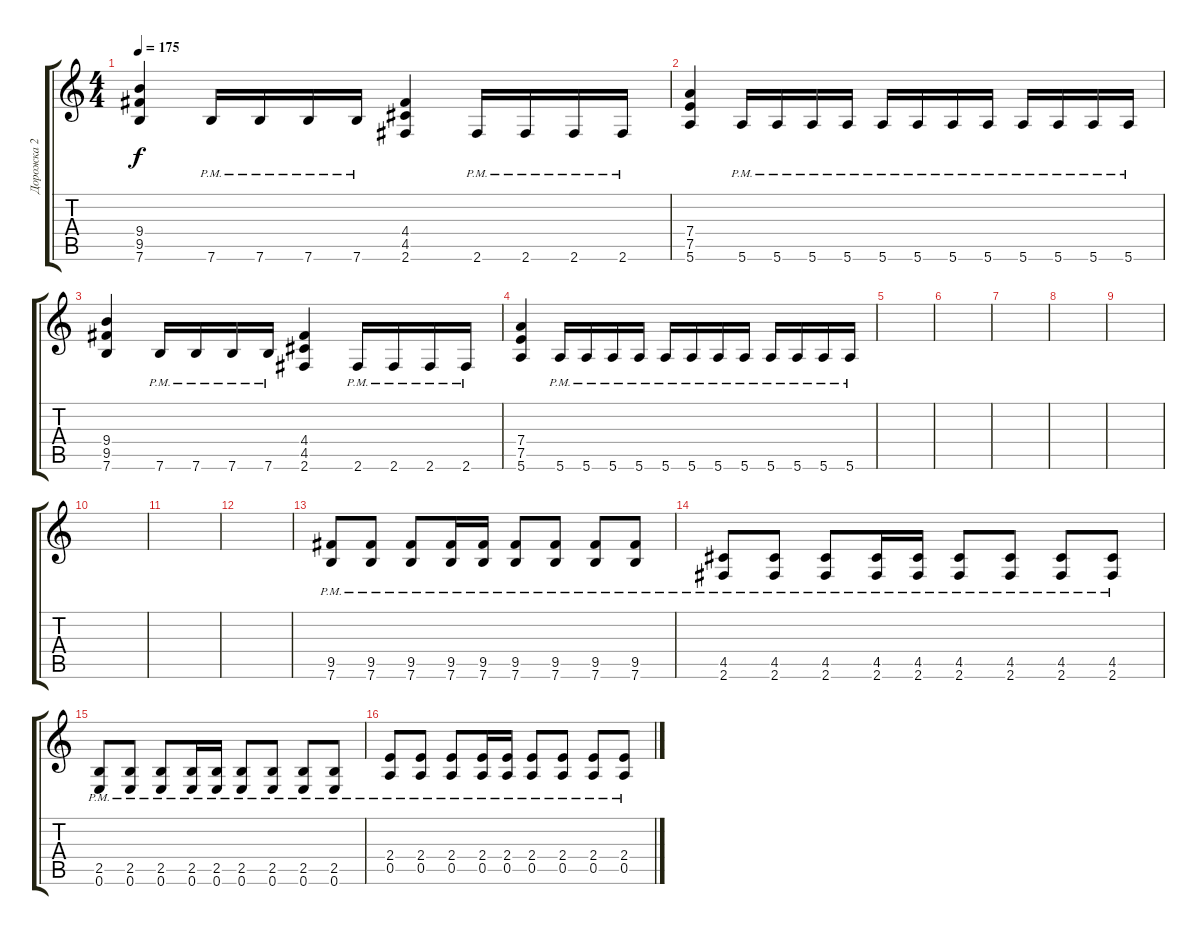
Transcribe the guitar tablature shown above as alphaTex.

\track ("Дорожка 2" "Дорожка 2") {instrument distortionguitar}
\staff {score tabs}
\tuning (E4 B3 G3 D3 A2 E2) {hide}
\ts (4 4)
\tempo 175
\clef g2
\ks c
(9.4 9.5 7.6).4{dy f} 7.6{pm}.16 7.6{pm}.16 7.6{pm}.16 7.6{pm}.16 (4.4 4.5 2.6).4 2.6{pm}.16 2.6{pm}.16 2.6{pm}.16 2.6{pm}.16 |
(7.4 7.5 5.6).4 5.6{pm}.16 5.6{pm}.16 5.6{pm}.16 5.6{pm}.16 5.6{pm}.16 5.6{pm}.16 5.6{pm}.16 5.6{pm}.16 5.6{pm}.16 5.6{pm}.16 5.6{pm}.16 5.6{pm}.16 |
(9.4 9.5 7.6).4 7.6{pm}.16 7.6{pm}.16 7.6{pm}.16 7.6{pm}.16 (4.4 4.5 2.6).4 2.6{pm}.16 2.6{pm}.16 2.6{pm}.16 2.6{pm}.16 |
(7.4 7.5 5.6).4 5.6{pm}.16 5.6{pm}.16 5.6{pm}.16 5.6{pm}.16 5.6{pm}.16 5.6{pm}.16 5.6{pm}.16 5.6{pm}.16 5.6{pm}.16 5.6{pm}.16 5.6{pm}.16 5.6{pm}.16 |
|
|
|
|
|
|
|
|
(9.5{pm} 7.6{pm}).8 (9.5{pm} 7.6{pm}).8 (9.5{pm} 7.6{pm}).8 (9.5{pm} 7.6{pm}).16 (9.5{pm} 7.6{pm}).16 (9.5{pm} 7.6{pm}).8 (9.5{pm} 7.6{pm}).8 (9.5{pm} 7.6{pm}).8 (9.5{pm} 7.6{pm}).8 |
(4.5{pm} 2.6{pm}).8 (4.5{pm} 2.6{pm}).8 (4.5{pm} 2.6{pm}).8 (4.5{pm} 2.6{pm}).16 (4.5{pm} 2.6{pm}).16 (4.5{pm} 2.6{pm}).8 (4.5{pm} 2.6{pm}).8 (4.5{pm} 2.6{pm}).8 (4.5{pm} 2.6{pm}).8 |
(2.5{pm} 0.6{pm}).8 (2.5{pm} 0.6{pm}).8 (2.5{pm} 0.6{pm}).8 (2.5{pm} 0.6{pm}).16 (2.5{pm} 0.6{pm}).16 (2.5{pm} 0.6{pm}).8 (2.5{pm} 0.6{pm}).8 (2.5{pm} 0.6{pm}).8 (2.5{pm} 0.6{pm}).8 |
(2.4{pm} 0.5{pm}).8 (2.4{pm} 0.5{pm}).8 (2.4{pm} 0.5{pm}).8 (2.4{pm} 0.5{pm}).16 (2.4{pm} 0.5{pm}).16 (2.4{pm} 0.5{pm}).8 (2.4{pm} 0.5{pm}).8 (2.4{pm} 0.5{pm}).8 (2.4{pm} 0.5{pm}).8
